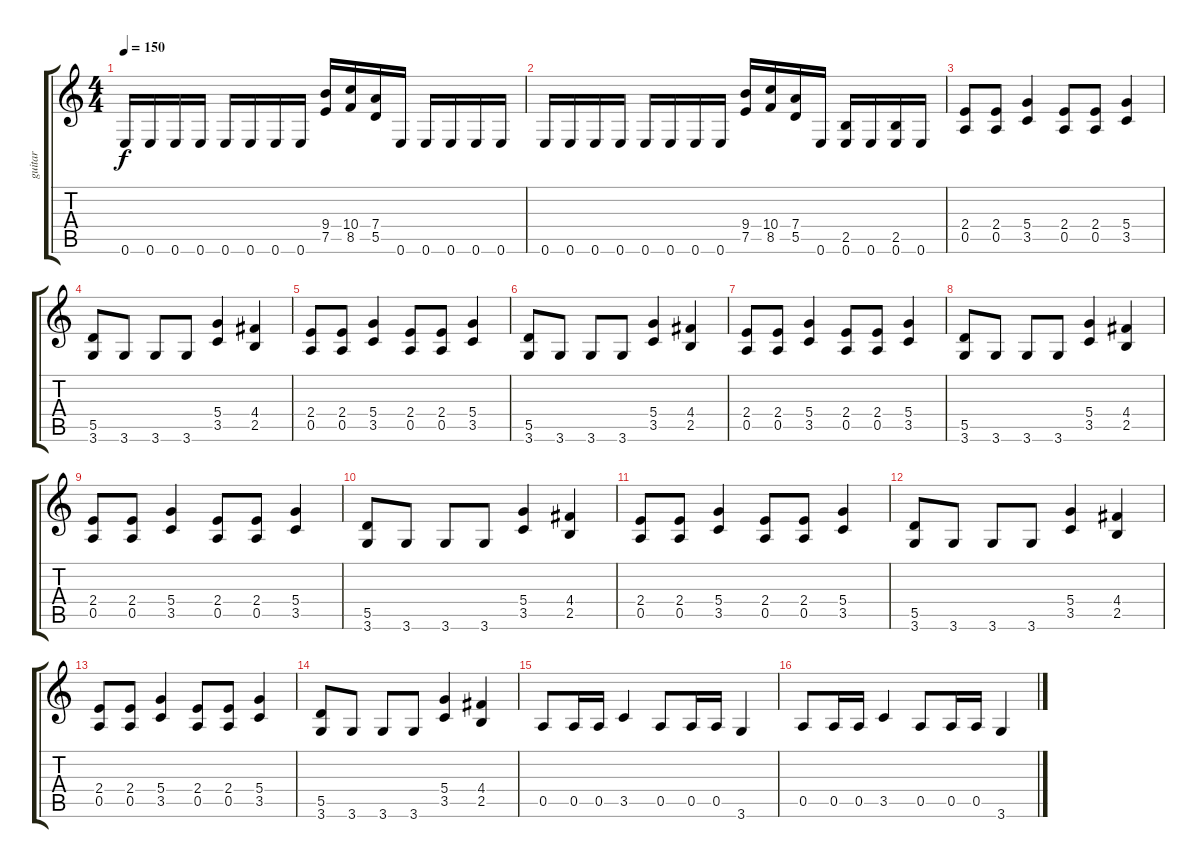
\track ("guitar" "guitar") {instrument distortionguitar}
\staff {score tabs}
\tuning (E4 B3 G3 D3 A2 E2) {hide}
\ts (4 4)
\tempo 150
\clef g2
\ks c
0.6.16{dy f} 0.6.16 0.6.16 0.6.16 0.6.16 0.6.16 0.6.16 0.6.16 (9.4 7.5).16 (10.4 8.5).16 (7.4 5.5).16 0.6.16 0.6.16 0.6.16 0.6.16 0.6.16 |
0.6.16 0.6.16 0.6.16 0.6.16 0.6.16 0.6.16 0.6.16 0.6.16 (9.4 7.5).16 (10.4 8.5).16 (7.4 5.5).16 0.6.16 (2.5 0.6).16 0.6.16 (2.5 0.6).16 0.6.16 |
(2.4 0.5).8 (2.4 0.5).8 (5.4 3.5).4 (2.4 0.5).8 (2.4 0.5).8 (5.4 3.5).4 |
(5.5 3.6).8 3.6.8 3.6.8 3.6.8 (5.4 3.5).4 (4.4 2.5).4 |
(2.4 0.5).8 (2.4 0.5).8 (5.4 3.5).4 (2.4 0.5).8 (2.4 0.5).8 (5.4 3.5).4 |
(5.5 3.6).8 3.6.8 3.6.8 3.6.8 (5.4 3.5).4 (4.4 2.5).4 |
(2.4 0.5).8 (2.4 0.5).8 (5.4 3.5).4 (2.4 0.5).8 (2.4 0.5).8 (5.4 3.5).4 |
(5.5 3.6).8 3.6.8 3.6.8 3.6.8 (5.4 3.5).4 (4.4 2.5).4 |
(2.4 0.5).8 (2.4 0.5).8 (5.4 3.5).4 (2.4 0.5).8 (2.4 0.5).8 (5.4 3.5).4 |
(5.5 3.6).8 3.6.8 3.6.8 3.6.8 (5.4 3.5).4 (4.4 2.5).4 |
(2.4 0.5).8 (2.4 0.5).8 (5.4 3.5).4 (2.4 0.5).8 (2.4 0.5).8 (5.4 3.5).4 |
(5.5 3.6).8 3.6.8 3.6.8 3.6.8 (5.4 3.5).4 (4.4 2.5).4 |
(2.4 0.5).8 (2.4 0.5).8 (5.4 3.5).4 (2.4 0.5).8 (2.4 0.5).8 (5.4 3.5).4 |
(5.5 3.6).8 3.6.8 3.6.8 3.6.8 (5.4 3.5).4 (4.4 2.5).4 |
0.5.8 0.5.16 0.5.16 3.5.4 0.5.8 0.5.16 0.5.16 3.6.4 |
0.5.8 0.5.16 0.5.16 3.5.4 0.5.8 0.5.16 0.5.16 3.6.4
